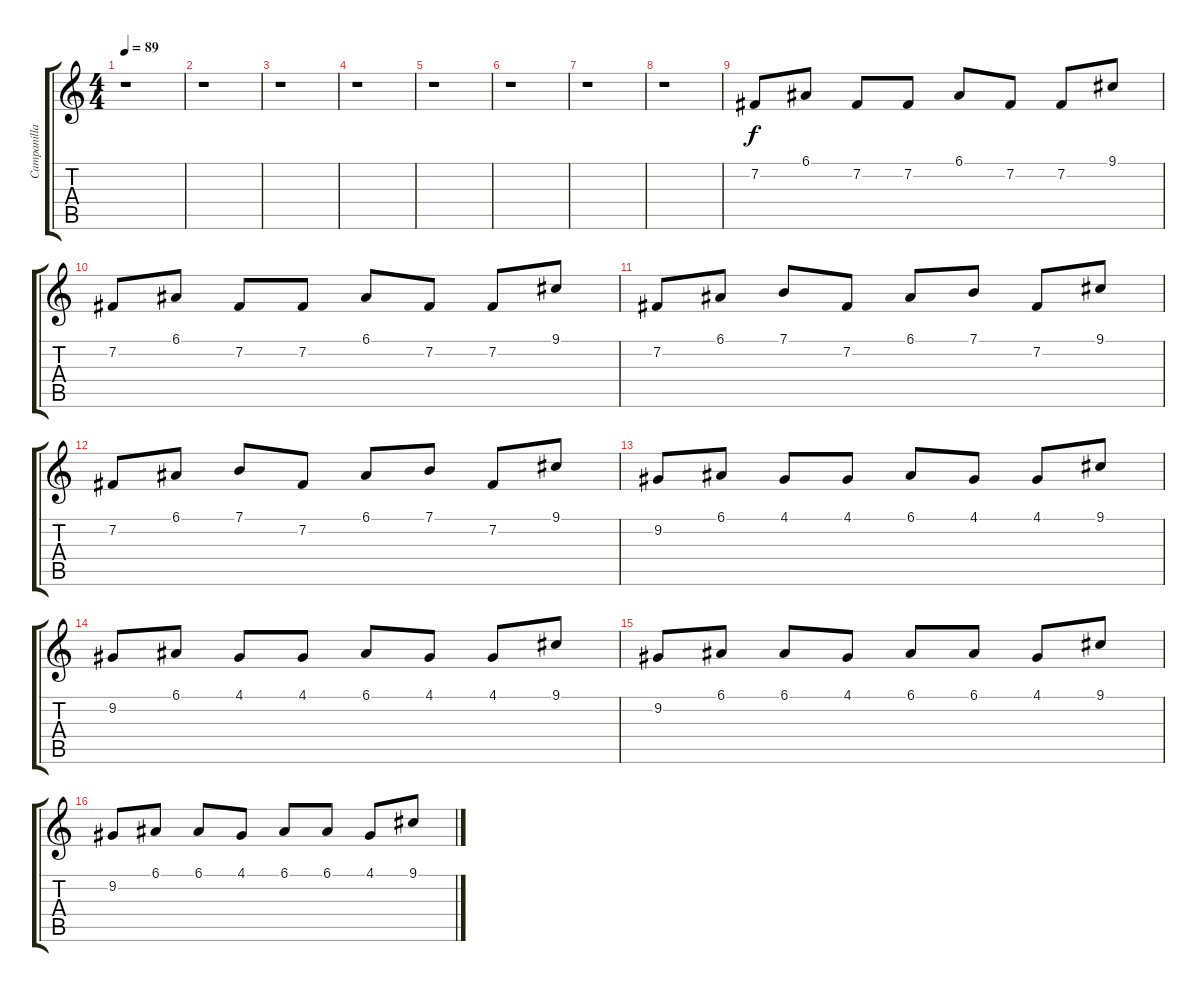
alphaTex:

\track ("Campanilla" "Campanilla") {instrument glockenspiel}
\staff {score tabs}
\tuning (E4 B3 G3 D3 A2 E2) {hide}
\ts (4 4)
\tempo 89
\clef g2
\ks c
r.1{dy f} |
r.1 |
r.1 |
r.1 |
r.1 |
r.1 |
r.1 |
r.1 |
7.2.8 6.1.8 7.2.8 7.2.8 6.1.8 7.2.8 7.2.8 9.1.8 |
7.2.8 6.1.8 7.2.8 7.2.8 6.1.8 7.2.8 7.2.8 9.1.8 |
7.2.8 6.1.8 7.1.8 7.2.8 6.1.8 7.1.8 7.2.8 9.1.8 |
7.2.8 6.1.8 7.1.8 7.2.8 6.1.8 7.1.8 7.2.8 9.1.8 |
9.2.8 6.1.8 4.1.8 4.1.8 6.1.8 4.1.8 4.1.8 9.1.8 |
9.2.8 6.1.8 4.1.8 4.1.8 6.1.8 4.1.8 4.1.8 9.1.8 |
9.2.8 6.1.8 6.1.8 4.1.8 6.1.8 6.1.8 4.1.8 9.1.8 |
9.2.8 6.1.8 6.1.8 4.1.8 6.1.8 6.1.8 4.1.8 9.1.8
